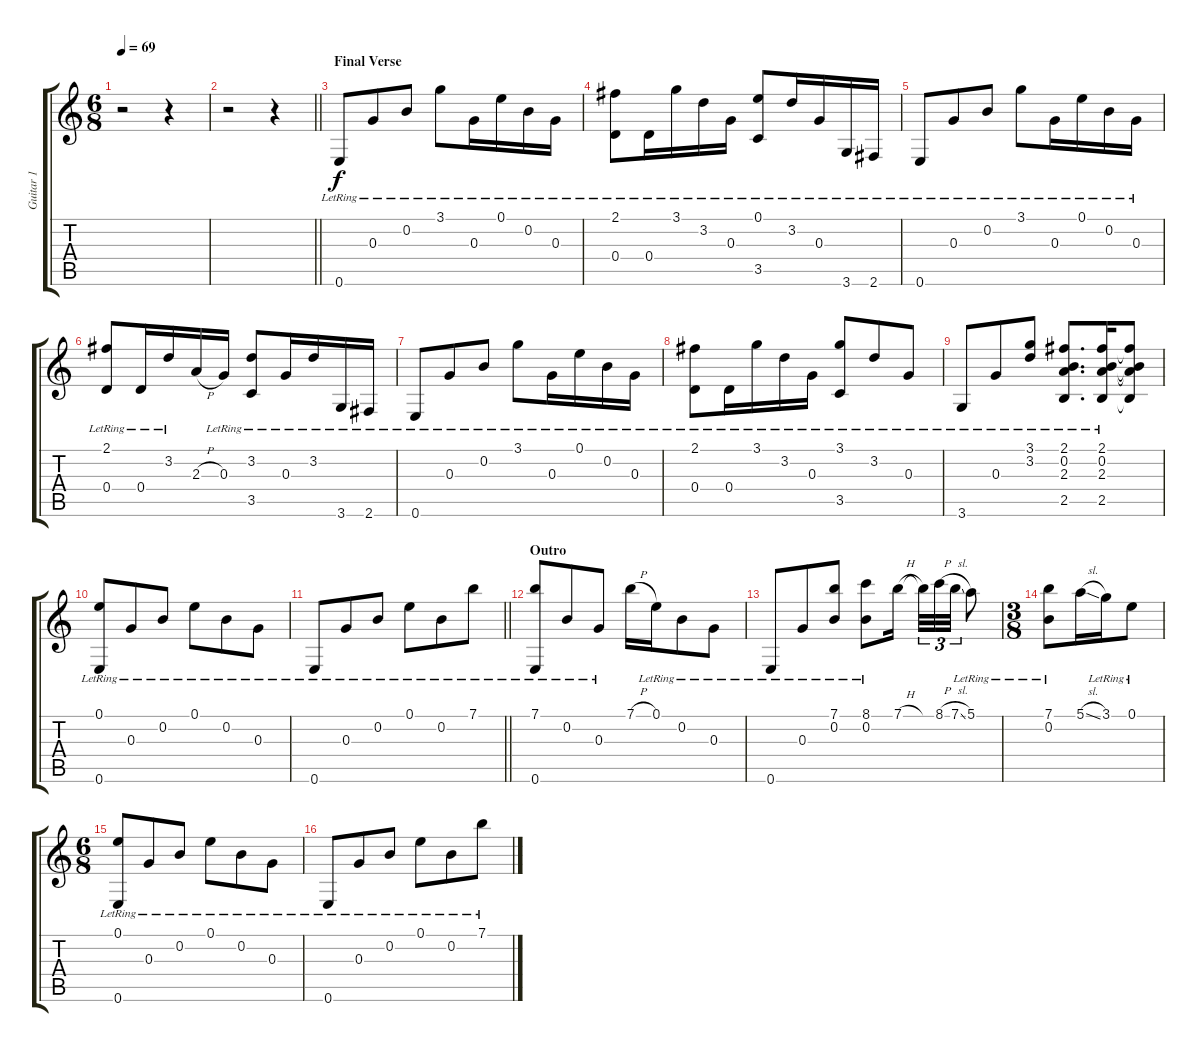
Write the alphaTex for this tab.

\track ("Guitar 1" "Guitar 1") {instrument acousticguitarsteel}
\staff {score tabs}
\tuning (E4 B3 G3 D3 A2 E2) {hide}
\ts (6 8)
\tempo 69
\clef g2
\ks c
r.2{dy f} r.4 |
\barLineRight lightlight
r.2 r.4 |
\section ("" "Final Verse ")
0.6{lr}.8 0.3{lr}.8 0.2{lr}.8 3.1{lr}.8 0.3{lr}.16 0.1{lr}.16 0.2{lr}.16 0.3{lr}.16 |
(2.1{lr} 0.4{lr}).8 0.4{lr}.16 3.1{lr}.16 3.2{lr}.16 0.3{lr}.16 (0.1{lr} 3.5{lr}).8 3.2{lr}.16 0.3{lr}.16 3.6{lr}.16 2.6{lr}.16 |
0.6{lr}.8 0.3{lr}.8 0.2{lr}.8 3.1{lr}.8 0.3{lr}.16 0.1{lr}.16 0.2{lr}.16 0.3{lr}.16 |
(2.1{lr} 0.4{lr}).8 0.4{lr}.16 3.2{lr}.16 2.3{h}.16 0.3{lr}.16 (3.2{lr} 3.5{lr}).8 0.3{lr}.16 3.2{lr}.16 3.6{lr}.16 2.6{lr}.16 |
0.6{lr}.8 0.3{lr}.8 0.2{lr}.8 3.1{lr}.8 0.3{lr}.16 0.1{lr}.16 0.2{lr}.16 0.3{lr}.16 |
(2.1{lr} 0.4{lr}).8 0.4{lr}.16 3.1{lr}.16 3.2{lr}.16 0.3{lr}.16 (3.1{lr} 3.5{lr}).8 3.2{lr}.8 0.3{lr}.8 |
3.6{lr}.8 0.3{lr}.8 (3.1{lr} 3.2{lr}).8 (2.1{lr} 0.2{lr} 2.3{lr} 2.5{lr}).8{d} (2.1{lr} 0.2{lr} 2.3{lr} 2.5{lr}).16 (2.1{t} 0.2{t} 2.3{t} 2.5{t}).8 |
(0.1{lr} 0.6{lr}).8 0.3{lr}.8 0.2{lr}.8 0.1{lr}.8 0.2{lr}.8 0.3{lr}.8 |
\barLineRight lightlight
0.6{lr}.8 0.3{lr}.8 0.2{lr}.8 0.1{lr}.8 0.2{lr}.8 7.1{lr}.8 |
\section ("" "Outro")
(7.1{lr} 0.6{lr}).8 0.2{lr}.8 0.3{lr}.8 7.1{h}.16 0.1{lr}.16 0.2{lr}.8 0.3{lr}.8 |
0.6{lr}.8 0.3{lr}.8 (7.1{lr} 0.2{lr}).8 (8.1{lr} 0.2{lr}).8 7.1{h}.16{beam splitsecondary} 7.1{t}.32{tu (3 2)} 8.1{h}.32{tu (3 2)} 7.1{sl}.32{tu (3 2)} 5.1{lr}.8 |
\ts (3 8)
(7.1{lr} 0.2{lr}).8 5.1{sl}.16 3.1{lr}.16 0.1{lr}.8 |
\ts (6 8)
(0.1{lr} 0.6{lr}).8 0.3{lr}.8 0.2{lr}.8 0.1{lr}.8 0.2{lr}.8 0.3{lr}.8 |
0.6{lr}.8 0.3{lr}.8 0.2{lr}.8 0.1{lr}.8 0.2{lr}.8 7.1{lr}.8
